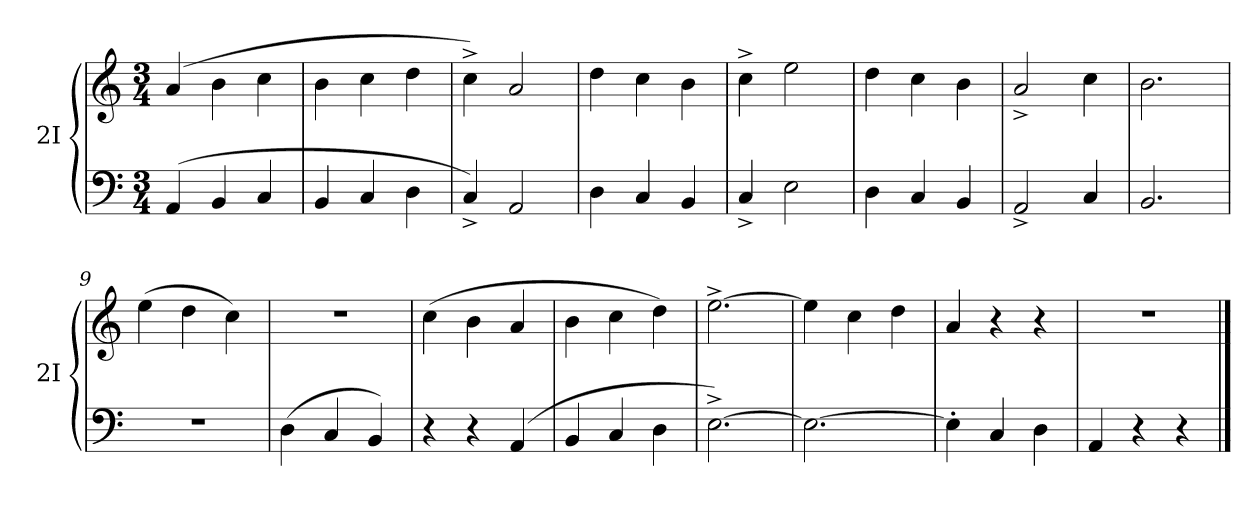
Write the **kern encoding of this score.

**kern	**kern
*part2	*part1
*staff2	*staff1
*I"2I	*I"2I
*I'2I	*I'2I
*clefF4	*clefG2
*M3/4	*M3/4
*MM130	*MM130
=1	=1
(4AA/	(4a/
4BB/	4b\
4C/	4cc\
=2	=2
4BB/	4b\
4C/	4cc\
4D\	4dd\
=3	=3
4C^/)	4cc^\)
2AA/	2a/
=4	=4
4D\	4dd\
4C/	4cc\
4BB/	4b\
=5	=5
4C^/	4cc^\
2E\	2ee\
=6	=6
4D\	4dd\
4C/	4cc\
4BB/	4b\
=7	=7
2AA^/	2a^/
4C/	4cc\
!!LO:LB:g=z
=8	=8
2.BB/	2.b\
=9	=9
!LO:N:vis=1	!
2.r	(4ee\
.	4dd\
.	4cc\)
=10	=10
!	!LO:N:vis=1
(4D\	2.r
4C/	.
4BB/)	.
=11	=11
4r	(4cc\
4r	4b\
(4AA/	4a/
=12	=12
4BB/	4b\
4C/	4cc\
4D\	4dd\)
=13	=13
[2.E^\)	[2.ee^\
=14	=14
2.E\_	4ee\]
.	4cc\
.	4dd\
=15	=15
4E'\]	4a/
4C/	4r
4D\	4r
=16	=16
!	!LO:N:vis=1
4AA/	2.r
4r	.
4r	.
==	==
*-	*-
